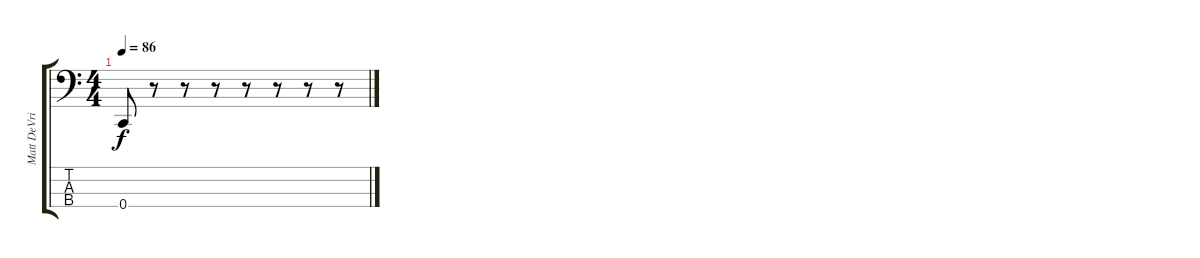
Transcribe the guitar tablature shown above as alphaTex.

\track ("Matt DeVries" "Matt DeVri") {instrument electricbassfinger}
\staff {score tabs}
\tuning (Eb2 Bb1 F1 C1) {hide}
\ts (4 4)
\tempo 86
\clef f4
\ks c
0.4.8{dy f} r.8 r.8 r.8 r.8 r.8 r.8 r.8
